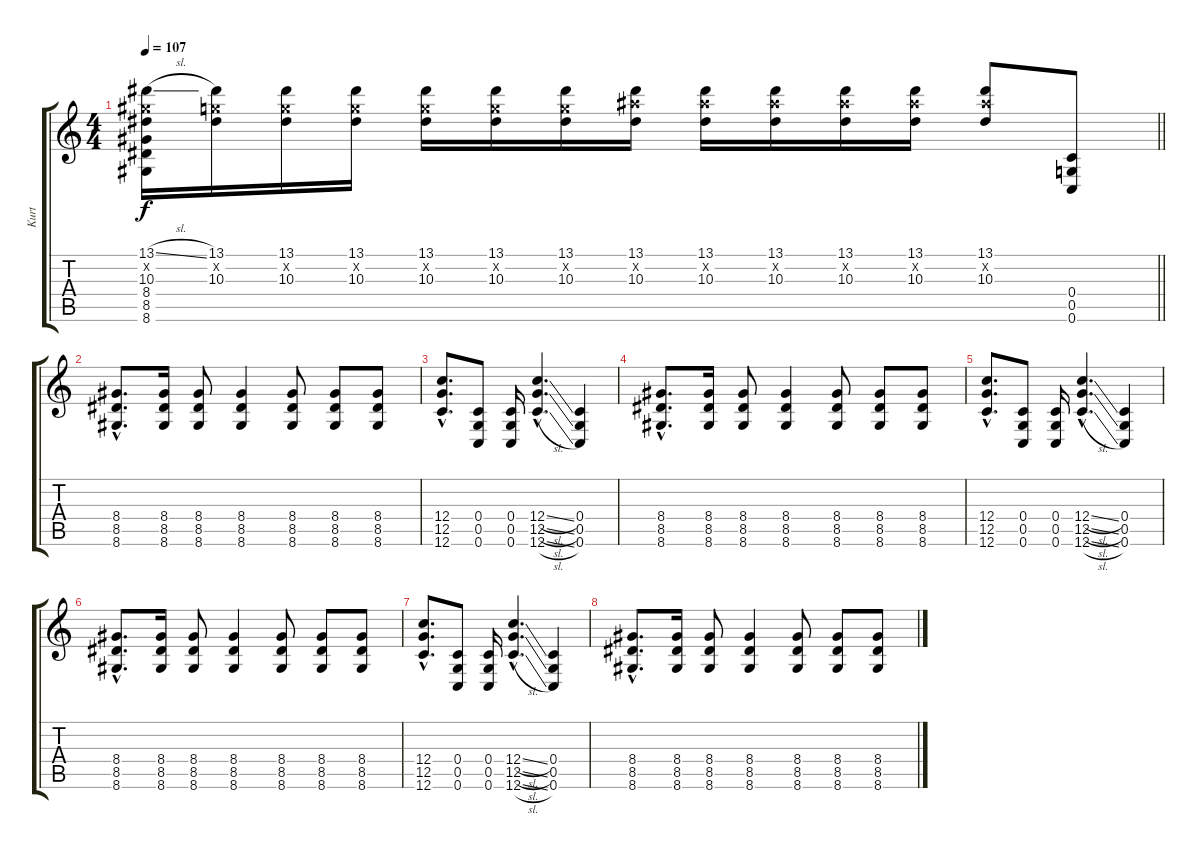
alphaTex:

\track ("Kurt" "Kurt") {instrument distortionguitar}
\staff {score tabs}
\tuning (D4 A3 F3 C3 G2 C2) {hide}
\ts (4 4)
\tempo 107
\clef g2
\barLineRight lightlight
\ks c
(13.1{sl} 11.2{x} 10.3 8.4 8.5 8.6).16{dy f} (13.1 10.2{x} 10.3).16 (13.1 10.2{x} 10.3).16 (13.1 10.2{x} 10.3).16 (13.1 10.2{x} 10.3).16 (13.1 10.2{x} 10.3).16 (13.1 10.2{x} 10.3).16 (13.1 13.2{x} 10.3).16 (13.1 13.2{x} 10.3).16 (13.1 13.2{x} 10.3).16 (13.1 13.2{x} 10.3).16 (13.1 13.2{x} 10.3).16 (13.1 13.2{x} 10.3).8 (0.4 0.5 0.6).8 |
(8.4{hac} 8.5{hac} 8.6{hac}).8{d} (8.4 8.5 8.6).16 (8.4 8.5 8.6).8 (8.4 8.5 8.6).4 (8.4 8.5 8.6).8 (8.4 8.5 8.6).8 (8.4 8.5 8.6).8 |
(12.4{hac} 12.5{hac} 12.6{hac}).8{d} (0.4 0.5 0.6).8 (0.4 0.5 0.6).16 (12.4{sl hac} 12.5{sl hac} 12.6{sl hac}).4{d} (0.4 0.5 0.6).4 |
(8.4{hac} 8.5{hac} 8.6{hac}).8{d} (8.4 8.5 8.6).16 (8.4 8.5 8.6).8 (8.4 8.5 8.6).4 (8.4 8.5 8.6).8 (8.4 8.5 8.6).8 (8.4 8.5 8.6).8 |
(12.4{hac} 12.5{hac} 12.6{hac}).8{d} (0.4 0.5 0.6).8 (0.4 0.5 0.6).16 (12.4{sl hac} 12.5{sl hac} 12.6{sl hac}).4{d} (0.4 0.5 0.6).4 |
(8.4{hac} 8.5{hac} 8.6{hac}).8{d} (8.4 8.5 8.6).16 (8.4 8.5 8.6).8 (8.4 8.5 8.6).4 (8.4 8.5 8.6).8 (8.4 8.5 8.6).8 (8.4 8.5 8.6).8 |
(12.4{hac} 12.5{hac} 12.6{hac}).8{d} (0.4 0.5 0.6).8 (0.4 0.5 0.6).16 (12.4{sl hac} 12.5{sl hac} 12.6{sl hac}).4{d} (0.4 0.5 0.6).4 |
(8.4{hac} 8.5{hac} 8.6{hac}).8{d} (8.4 8.5 8.6).16 (8.4 8.5 8.6).8 (8.4 8.5 8.6).4 (8.4 8.5 8.6).8 (8.4 8.5 8.6).8 (8.4 8.5 8.6).8
